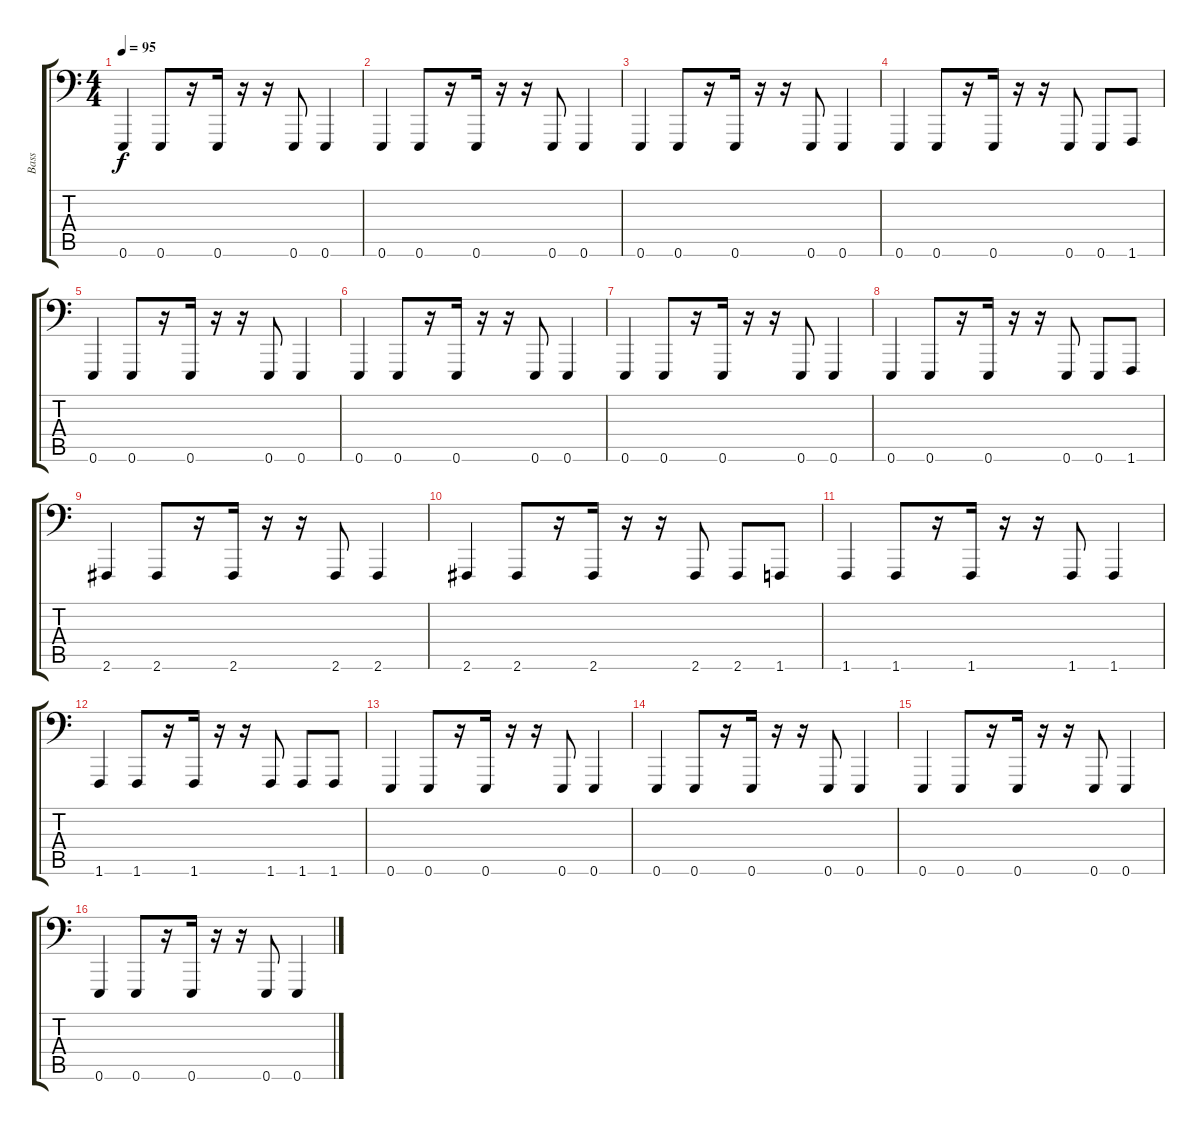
\track ("Bass" "Bass") {instrument electricbassfinger}
\staff {score tabs}
\tuning (E2 B1 G1 D1 A0 E0) {hide}
\ts (4 4)
\tempo 95
\clef f4
\ks c
0.6.4{dy f} 0.6.8 r.16 0.6.16 r.16 r.16 0.6.8 0.6.4 |
0.6.4 0.6.8 r.16 0.6.16 r.16 r.16 0.6.8 0.6.4 |
0.6.4 0.6.8 r.16 0.6.16 r.16 r.16 0.6.8 0.6.4 |
0.6.4 0.6.8 r.16 0.6.16 r.16 r.16 0.6.8 0.6.8 1.6.8 |
0.6.4 0.6.8 r.16 0.6.16 r.16 r.16 0.6.8 0.6.4 |
0.6.4 0.6.8 r.16 0.6.16 r.16 r.16 0.6.8 0.6.4 |
0.6.4 0.6.8 r.16 0.6.16 r.16 r.16 0.6.8 0.6.4 |
0.6.4 0.6.8 r.16 0.6.16 r.16 r.16 0.6.8 0.6.8 1.6.8 |
2.6.4 2.6.8 r.16 2.6.16 r.16 r.16 2.6.8 2.6.4 |
2.6.4 2.6.8 r.16 2.6.16 r.16 r.16 2.6.8 2.6.8 1.6.8 |
1.6.4 1.6.8 r.16 1.6.16 r.16 r.16 1.6.8 1.6.4 |
1.6.4 1.6.8 r.16 1.6.16 r.16 r.16 1.6.8 1.6.8 1.6.8 |
0.6.4 0.6.8 r.16 0.6.16 r.16 r.16 0.6.8 0.6.4 |
0.6.4 0.6.8 r.16 0.6.16 r.16 r.16 0.6.8 0.6.4 |
0.6.4 0.6.8 r.16 0.6.16 r.16 r.16 0.6.8 0.6.4 |
0.6.4 0.6.8 r.16 0.6.16 r.16 r.16 0.6.8 0.6.4
